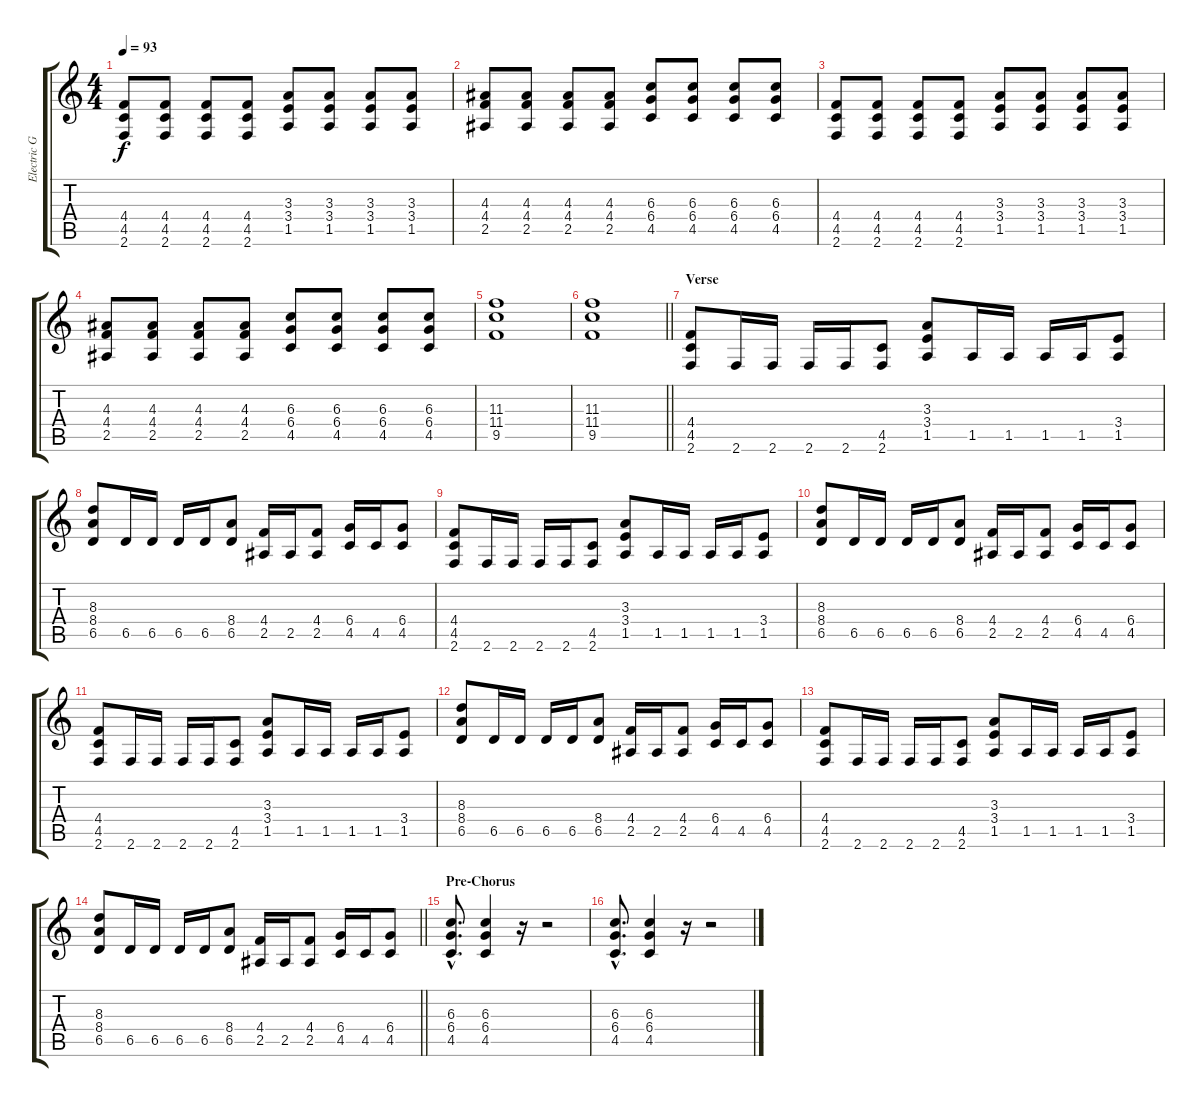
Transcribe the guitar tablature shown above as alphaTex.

\track ("Electric Guitar - Rythmic" "Electric G") {instrument distortionguitar}
\staff {score tabs}
\tuning (Eb4 Bb3 Gb3 Db3 Ab2 Eb2) {hide}
\ts (4 4)
\tempo 93
\clef g2
\ks c
(4.4 4.5 2.6).8{dy f} (4.4 4.5 2.6).8 (4.4 4.5 2.6).8 (4.4 4.5 2.6).8 (3.3 3.4 1.5).8 (3.3 3.4 1.5).8 (3.3 3.4 1.5).8 (3.3 3.4 1.5).8 |
(4.3 4.4 2.5).8 (4.3 4.4 2.5).8 (4.3 4.4 2.5).8 (4.3 4.4 2.5).8 (6.3 6.4 4.5).8 (6.3 6.4 4.5).8 (6.3 6.4 4.5).8 (6.3 6.4 4.5).8 |
(4.4 4.5 2.6).8 (4.4 4.5 2.6).8 (4.4 4.5 2.6).8 (4.4 4.5 2.6).8 (3.3 3.4 1.5).8 (3.3 3.4 1.5).8 (3.3 3.4 1.5).8 (3.3 3.4 1.5).8 |
(4.3 4.4 2.5).8 (4.3 4.4 2.5).8 (4.3 4.4 2.5).8 (4.3 4.4 2.5).8 (6.3 6.4 4.5).8 (6.3 6.4 4.5).8 (6.3 6.4 4.5).8 (6.3 6.4 4.5).8 |
(11.3 11.4 9.5).1 |
\barLineRight lightlight
(11.3 11.4 9.5).1 |
\section ("" "Verse")
(4.4 4.5 2.6).8 2.6.16 2.6.16 2.6.16 2.6.16 (4.5 2.6).8 (3.3 3.4 1.5).8 1.5.16 1.5.16 1.5.16 1.5.16 (3.4 1.5).8 |
(8.3 8.4 6.5).8 6.5.16 6.5.16 6.5.16 6.5.16 (8.4 6.5).8 (4.4 2.5).16 2.5.16 (4.4 2.5).8 (6.4 4.5).16 4.5.16 (6.4 4.5).8 |
(4.4 4.5 2.6).8 2.6.16 2.6.16 2.6.16 2.6.16 (4.5 2.6).8 (3.3 3.4 1.5).8 1.5.16 1.5.16 1.5.16 1.5.16 (3.4 1.5).8 |
(8.3 8.4 6.5).8 6.5.16 6.5.16 6.5.16 6.5.16 (8.4 6.5).8 (4.4 2.5).16 2.5.16 (4.4 2.5).8 (6.4 4.5).16 4.5.16 (6.4 4.5).8 |
(4.4 4.5 2.6).8 2.6.16 2.6.16 2.6.16 2.6.16 (4.5 2.6).8 (3.3 3.4 1.5).8 1.5.16 1.5.16 1.5.16 1.5.16 (3.4 1.5).8 |
(8.3 8.4 6.5).8 6.5.16 6.5.16 6.5.16 6.5.16 (8.4 6.5).8 (4.4 2.5).16 2.5.16 (4.4 2.5).8 (6.4 4.5).16 4.5.16 (6.4 4.5).8 |
(4.4 4.5 2.6).8 2.6.16 2.6.16 2.6.16 2.6.16 (4.5 2.6).8 (3.3 3.4 1.5).8 1.5.16 1.5.16 1.5.16 1.5.16 (3.4 1.5).8 |
\barLineRight lightlight
(8.3 8.4 6.5).8 6.5.16 6.5.16 6.5.16 6.5.16 (8.4 6.5).8 (4.4 2.5).16 2.5.16 (4.4 2.5).8 (6.4 4.5).16 4.5.16 (6.4 4.5).8 |
\section ("" "Pre-Chorus")
(6.3{hac} 6.4{hac} 4.5{hac}).8{d} (6.3 6.4 4.5).4 r.16 r.2 |
(6.3{hac} 6.4{hac} 4.5{hac}).8{d} (6.3 6.4 4.5).4 r.16 r.2
